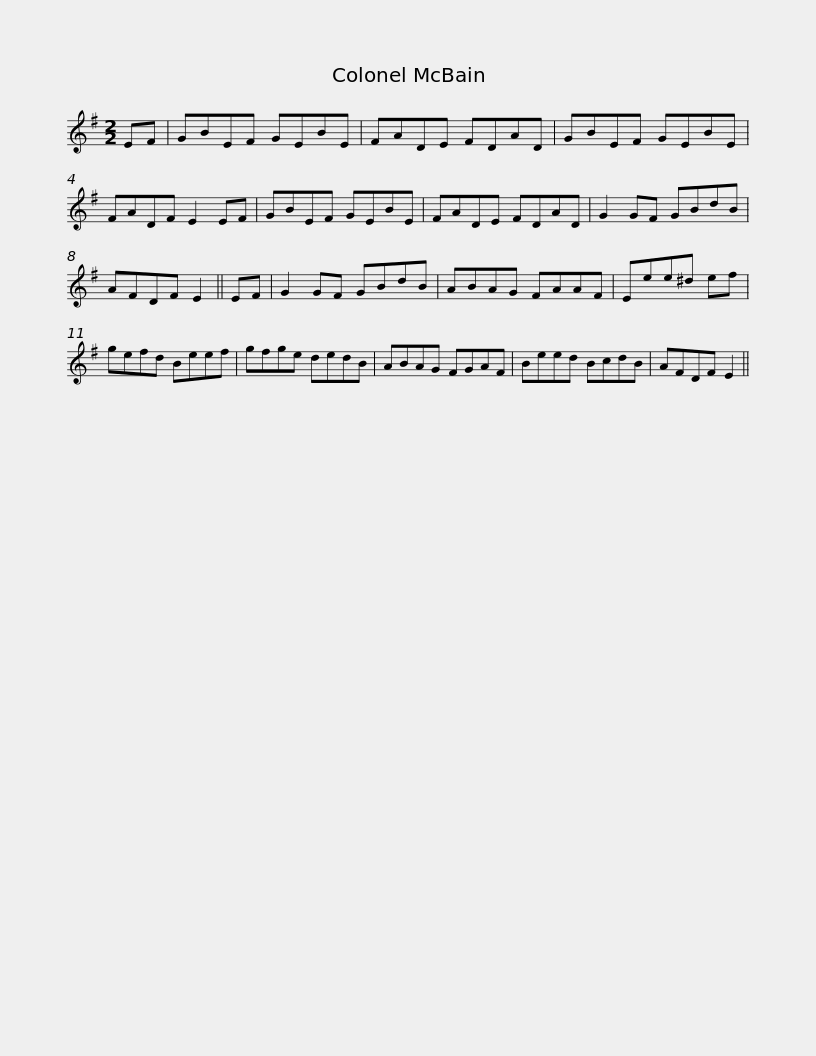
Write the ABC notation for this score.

X:1
L:1/8
M:2/2
I:linebreak $
K:Emin
V:1 treble
V:1
 EF | GBEF GEBE | FADE FDAD | GBEF GEBE | FADF E2 EF | %5
 GBEF GEBE |$ FADE FDAD | G2 GF GBdB | AFDF E2 || EF | %10
 G2 GF GBdB | ABAG FAAF | Eee^d ef |$ gefd Beef | gfge dedB | %15
 ABAG FGAF | Beed BcdB | AFDF E2 || %18
